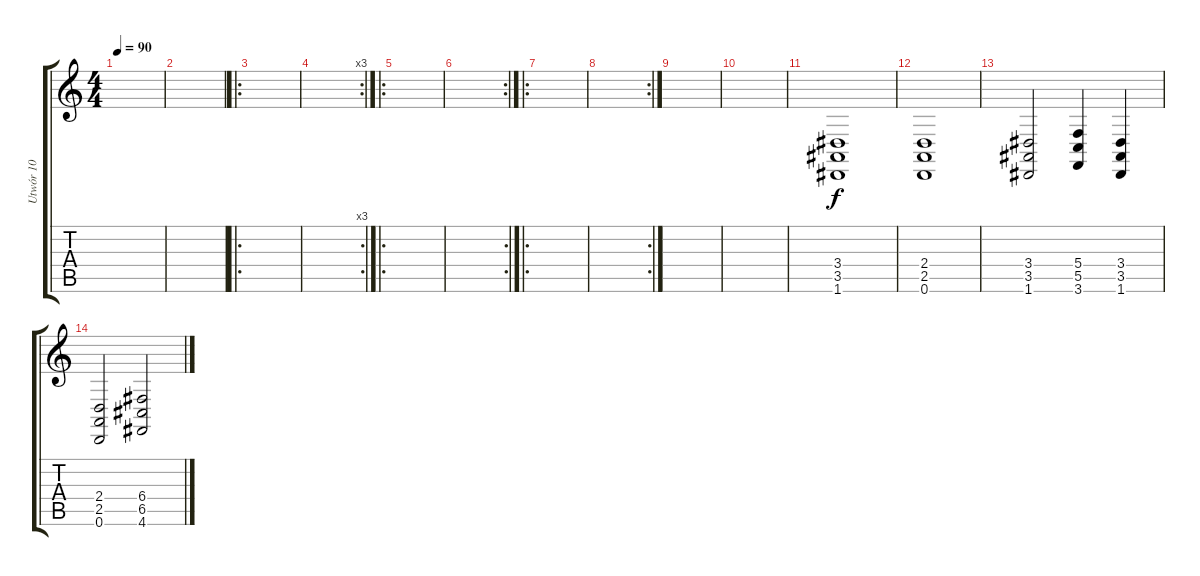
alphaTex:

\track ("Utwór 10" "Utwór 10") {instrument fx2soundtrack}
\staff {score tabs}
\tuning (D4 A3 F3 C3 G2 D2) {hide}
\ts (4 4)
\tempo 90
\clef g2
\ks c
|
|
\ro
|
\rc 3
|
\ro
|
\rc 2
|
\ro
|
\rc 2
|
|
|
(3.4 3.5 1.6).1 |
(2.4 2.5 0.6).1 |
(3.4 3.5 1.6).2 (5.4 5.5 3.6).4 (3.4 3.5 1.6).4 |
(2.4 2.5 0.6).2 (6.4 6.5 4.6).2
